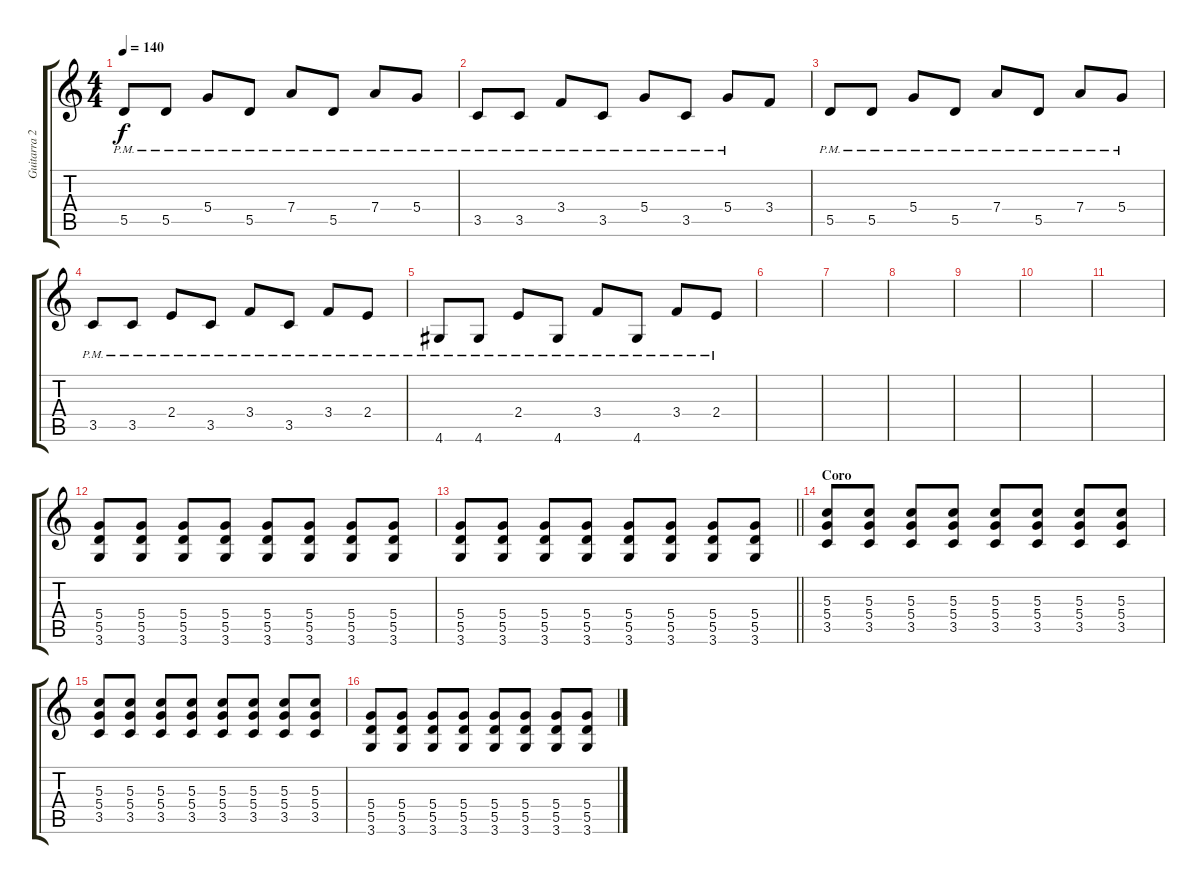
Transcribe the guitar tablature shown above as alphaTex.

\track ("Guitarra 2 Electrica" "Guitarra 2") {instrument electricguitarclean}
\staff {score tabs}
\tuning (E4 B3 G3 D3 A2 E2) {hide}
\ts (4 4)
\tempo 140
\clef g2
\ks c
5.5{pm}.8{dy f} 5.5{pm}.8 5.4{pm}.8 5.5{pm}.8 7.4{pm}.8 5.5{pm}.8 7.4{pm}.8 5.4{pm}.8 |
3.5{pm}.8 3.5{pm}.8 3.4{pm}.8 3.5{pm}.8 5.4{pm}.8 3.5{pm}.8 5.4{pm}.8 3.4.8 |
5.5{pm}.8 5.5{pm}.8 5.4{pm}.8 5.5{pm}.8 7.4{pm}.8 5.5{pm}.8 7.4{pm}.8 5.4{pm}.8 |
3.5{pm}.8 3.5{pm}.8 2.4{pm}.8 3.5{pm}.8 3.4{pm}.8 3.5{pm}.8 3.4{pm}.8 2.4{pm}.8 |
4.6{pm}.8 4.6{pm}.8 2.4{pm}.8 4.6{pm}.8 3.4{pm}.8 4.6{pm}.8 3.4{pm}.8 2.4{pm}.8 |
|
|
|
|
|
|
(5.4 5.5 3.6).8 (5.4 5.5 3.6).8 (5.4 5.5 3.6).8 (5.4 5.5 3.6).8 (5.4 5.5 3.6).8 (5.4 5.5 3.6).8 (5.4 5.5 3.6).8 (5.4 5.5 3.6).8 |
\barLineRight lightlight
(5.4 5.5 3.6).8 (5.4 5.5 3.6).8 (5.4 5.5 3.6).8 (5.4 5.5 3.6).8 (5.4 5.5 3.6).8 (5.4 5.5 3.6).8 (5.4 5.5 3.6).8 (5.4 5.5 3.6).8 |
\section ("" "Coro")
(5.3 5.4 3.5).8 (5.3 5.4 3.5).8 (5.3 5.4 3.5).8 (5.3 5.4 3.5).8 (5.3 5.4 3.5).8 (5.3 5.4 3.5).8 (5.3 5.4 3.5).8 (5.3 5.4 3.5).8 |
(5.3 5.4 3.5).8 (5.3 5.4 3.5).8 (5.3 5.4 3.5).8 (5.3 5.4 3.5).8 (5.3 5.4 3.5).8 (5.3 5.4 3.5).8 (5.3 5.4 3.5).8 (5.3 5.4 3.5).8 |
(5.4 5.5 3.6).8 (5.4 5.5 3.6).8 (5.4 5.5 3.6).8 (5.4 5.5 3.6).8 (5.4 5.5 3.6).8 (5.4 5.5 3.6).8 (5.4 5.5 3.6).8 (5.4 5.5 3.6).8
